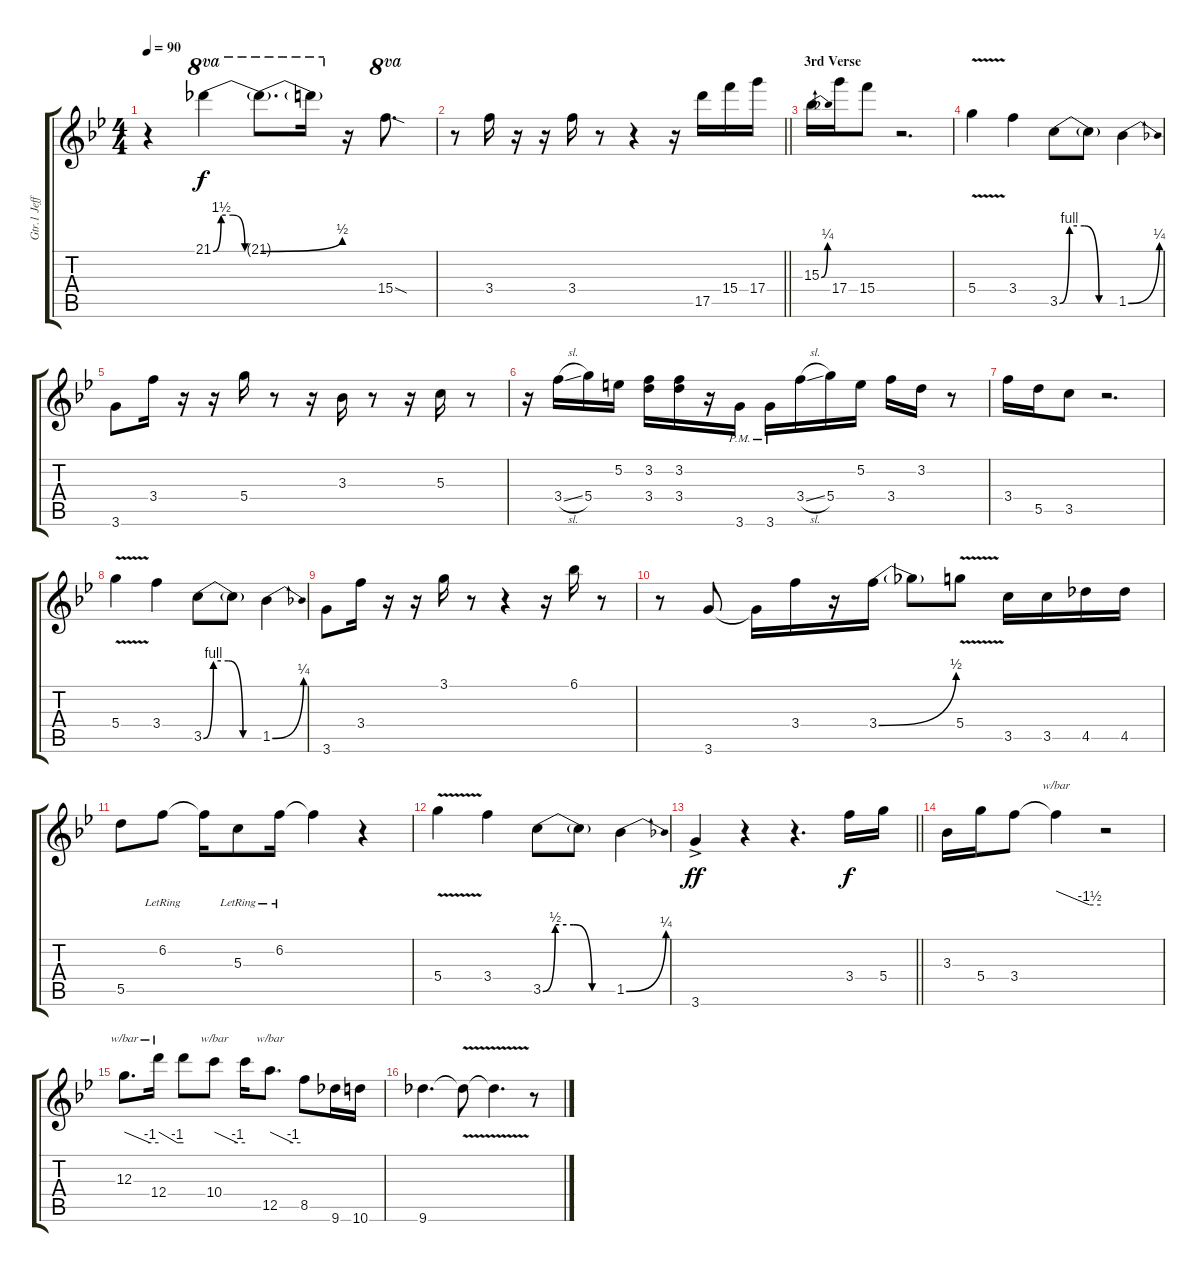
\track ("Gtr.1 Jeff Beck (Distortion Gtr.)" "Gtr.1 Jeff") {instrument distortionguitar}
\staff {score tabs}
\tuning (E4 B3 G3 D4 A3 E3) {hide}
\ts (4 4)
\tempo 90
\clef g2
\ks bb
r.4{dy f} 21.1{be (custom 0 0 10 6 25 6 40 0 60 0)}.4{ot 8va} 21.1{be (bend 0 0 60 2) t}.8{d ot 8va} 21.1{t}.16{ot 8va} r.16 15.4{sod}.8{d ot 8va} |
\barLineRight lightlight
r.8 3.4.16 r.16 r.16 3.4.16 r.8 r.4 r.16 17.5.16 15.4.16 17.4.16 |
\section ("" "3rd Verse")
15.3{be (bend 0 0 60 1)}.16 17.4.16 15.4.8 r.2{d} |
5.4{v}.4 3.4.4 3.5{be (custom 0 0 10 4 25 4 40 0 60 0)}.8 3.5{t}.8 1.5{be (bend 0 0 60 1)}.4 |
3.6.8 3.4.16 r.16 r.16 5.4.16 r.8 r.16 3.3.16 r.8 r.16 5.3.16 r.8 |
r.16 3.4{sl}.16 5.4.16 5.2.16 (3.2 3.4).16 (3.2 3.4).16 r.16 3.6{pm}.16 3.6{pm}.16 3.4{sl}.16 5.4.16 5.2.16 3.4.16 3.2.16 r.8 |
3.4.16 5.5.16 3.5.8 r.2{d} |
5.4{v}.4 3.4.4 3.5{be (custom 0 0 10 4 25 4 40 0 60 0)}.8 3.5{t}.8 1.5{be (bend 0 0 60 1)}.4 |
3.6.8 3.4.16 r.16 r.16 3.1.16 r.8 r.4 r.16 6.1.16 r.8 |
r.8 3.6.8 3.6{t}.16 3.4.16 r.16 3.4{be (bend 0 0 60 2)}.16 3.4{t}.8 5.4{v}.8 3.5.16 3.5.16 4.5.16 4.5.16 |
5.5.8 6.2{lr}.8 6.2{t}.16 5.3{lr}.8 6.2{lr}.16 6.2{t}.4 r.4 |
5.4{v}.4 3.4.4 3.5{be (custom 0 0 10 2 25 2 40 0 60 0)}.8 3.5{t}.8 1.5{be (bend 0 0 60 1)}.4 |
\barLineRight lightlight
3.6{ac}.4{dy ff} r.4 r.4{d} 3.4.16{dy f} 5.4.16 |
3.3.16 5.4.16 3.4.8 3.4{t}.4{tbe (custom default 0 0 45 -6 60 -6)} r.2 |
12.3.8{d tbe (custom default 0 0 45 -4 60 -4)} 12.4.16{tbe (custom default 0 0 45 -4 60 -4)} 12.4{t}.8 10.4.8{tbe (custom default 0 0 45 -4 60 -4)} 10.4{t}.16 12.5.8{d tbe (custom default 0 0 45 -4 60 -4)} 8.5.8 9.6.16 10.6.16 |
9.6.4{d} 9.6{v t}.8 9.6{v t}.4{d} r.8
